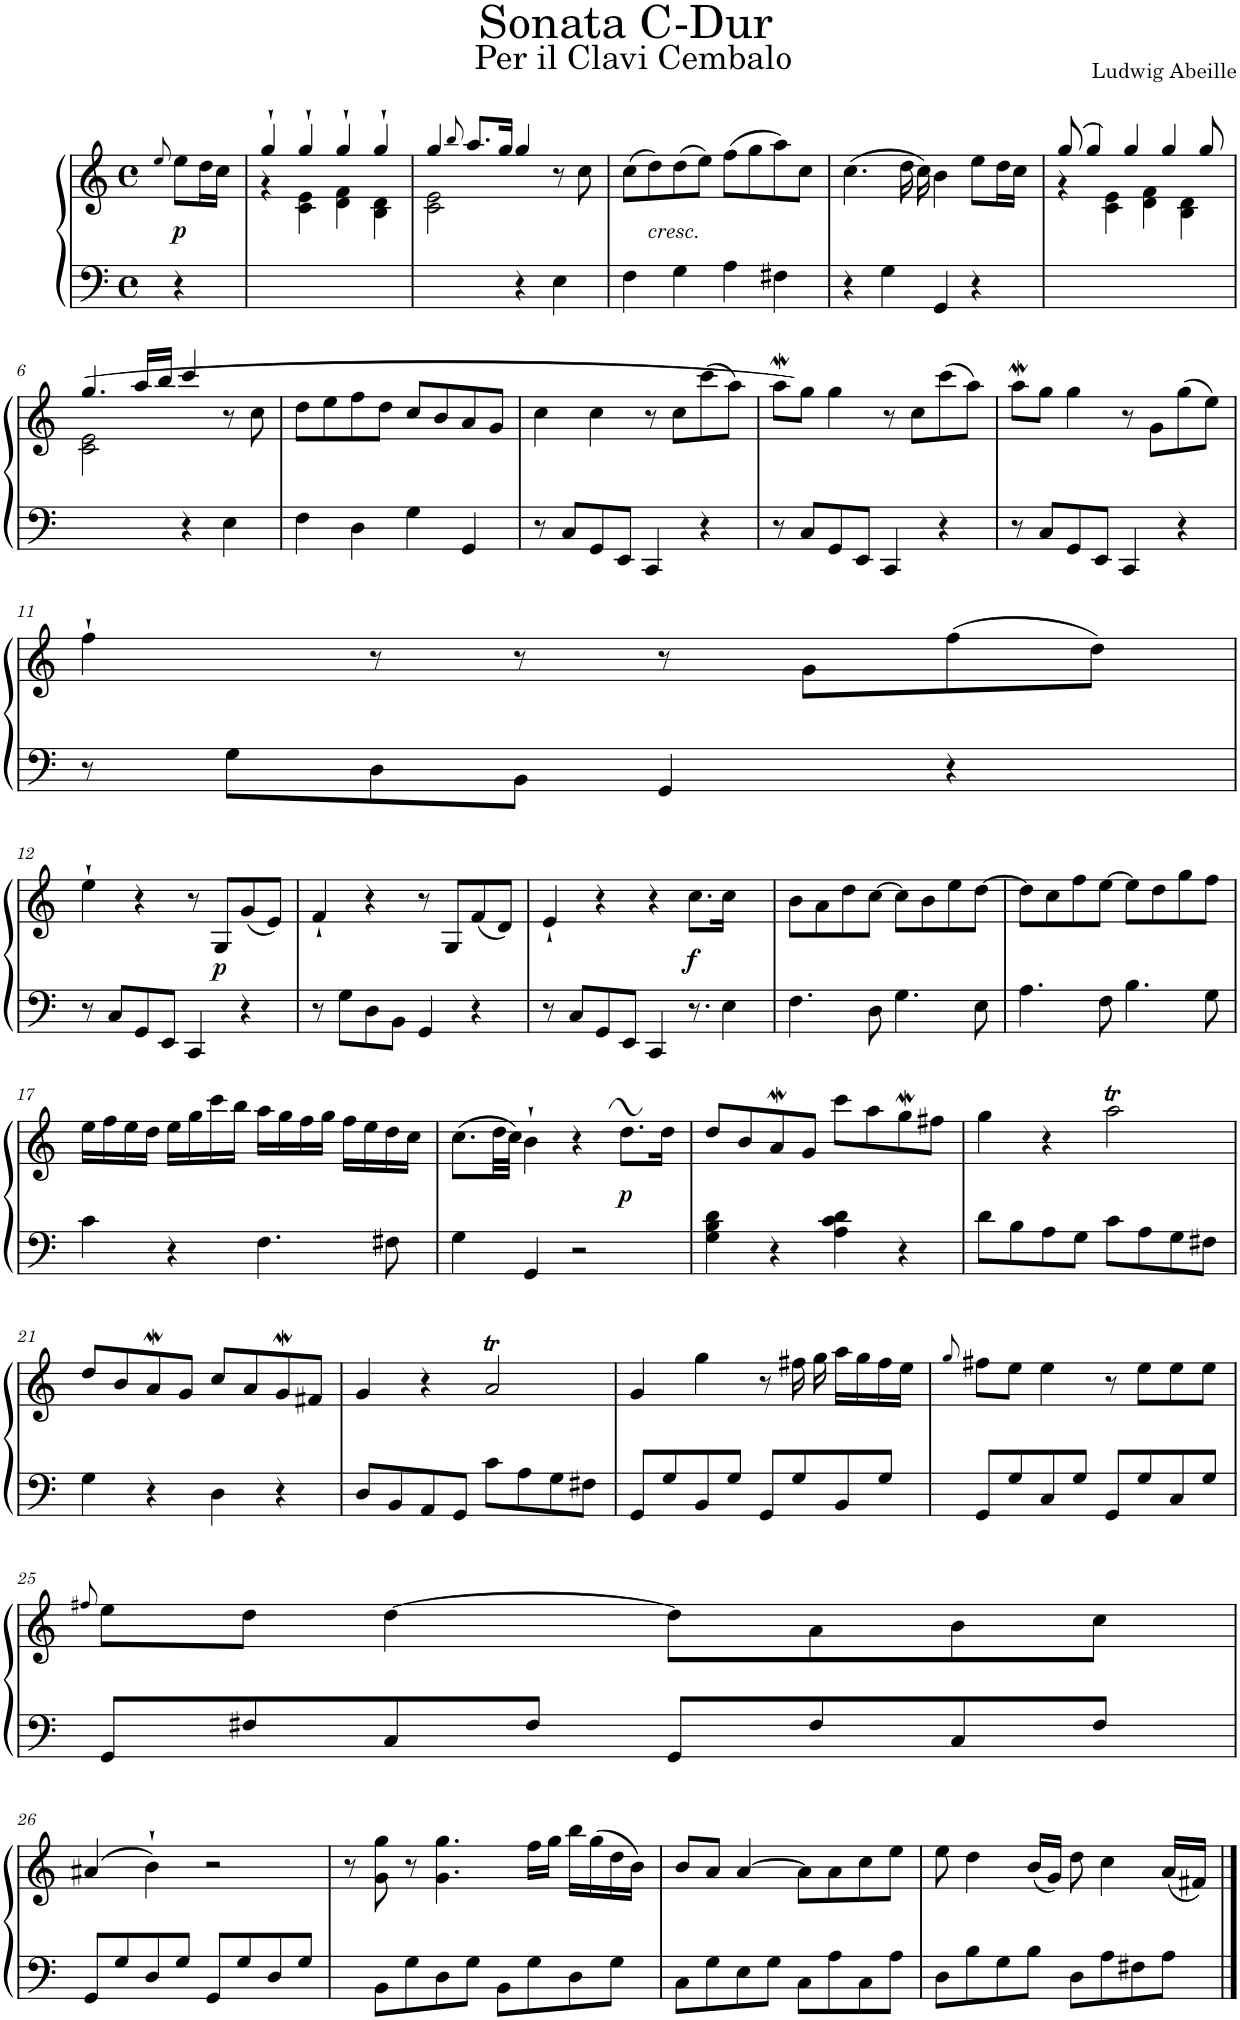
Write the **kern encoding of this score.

**kern	**kern	**dynam
*part1	*part1	*part1
*staff2	*staff1	*staff1/2
*I"Piano	*	*
*I'Pno	*	*
*clefF4	*clefG2	*
*k[]	*k[]	*
*M4/4	*M4/4	*
*met(c)	*met(c)	*
=	=	=
.	8qee/	.
!	!	!LO:DY:b
4r	8ee\L	p
.	16dd\L	.
.	16cc\JJ	.
=1	=1	=1
*	*^	*
1ryy	4gg`/	4r	.
.	4gg`/	4c\ 4e\	.
.	4gg`/	4d\ 4f\	.
.	4gg`/	4B\ 4d\	.
=2	=2	=2	=2
2ryy	4gg/	2c\ 2e\	.
.	8qbb/	.	.
.	8.aa/L	.	.
.	16gg/Jk	.	.
4r	4gg/	2ryy	.
4E\	8r	.	.
.	8cc\	.	.
*	*v	*v	*
=3	=3	=3
4F\	(>8cc\L	.
!	!LO:TX:b:i:t=cresc.	!
.	8dd\)	.
4G\	(>8dd\	.
.	8ee\J)	.
4A\	(>8ff\L	.
.	8gg\	.
4F#X\	8aa\)	.
.	8cc\J	.
=4	=4	=4
4r	(>4.cc\	.
4G\	.	.
.	16dd\	.
.	16cc\)	.
4GG/	4b\	.
4r	8ee\L	.
.	16dd\L	.
.	16cc\JJ	.
=5	=5	=5
*	*^	*
1ryy	[>8gg/	4r	.
.	4gg/]	.	.
.	.	4c\ 4e\	.
.	4gg/	.	.
.	.	4d\ 4f\	.
.	4gg/	.	.
.	.	4B\ 4d\	.
.	8gg/	.	.
!!LO:LB:g=z	!!
=6	=6	=6	=6
2ryy	[4.gg/	2c\ 2e\	.
.	16aa/LL	.	.
.	16bb/JJ	.	.
4r	4ccc/	2ryy	.
4E\	8r	.	.
.	8cc\	.	.
*	*v	*v	*
=7	=7	=7
4F\	8dd\L	.
.	8ee\	.
4D\	8ff\	.
.	8dd\J	.
4G\	8cc/L	.
.	8b/	.
4GG/	8a/	.
.	8g/J	.
=8	=8	=8
8r	4cc\	.
8C/L	.	.
8GG/	4cc\	.
8EE/J	.	.
4CC/	8r	.
.	8cc\L	.
4r	(>8ccc\	.
.	8aa\J)	.
=9	=9	=9
8r	8aaW\L	.
8C/L	8gg\J]	.
8GG/	4gg\	.
8EE/J	.	.
4CC/	8r	.
.	8cc\L	.
4r	(>8ccc\	.
.	8aa\J)	.
=10	=10	=10
8r	8aaW\L	.
8C/L	8gg\J	.
8GG/	4gg\	.
8EE/J	.	.
4CC/	8r	.
.	8g\L	.
4r	(>8gg\	.
.	8ee\J)	.
!!LO:LB:g=z
=11	=11	=11
8r	4ff`\	.
8G\L	.	.
8D\	8r	.
8BB\J	8r	.
4GG/	8r	.
.	8g\L	.
4r	(>8ff\	.
.	8dd\J)	.
!!LO:LB:g=z
=12	=12	=12
8r	4ee`\	.
8C/L	.	.
8GG/	4r	.
8EE/J	.	.
4CC/	8r	.
!	!	!LO:DY:b
.	8G/L	p
4r	(<8g/	.
.	8e/J)	.
=13	=13	=13
8r	4f`/	.
8G\L	.	.
8D\	4r	.
8BB\J	.	.
4GG/	8r	.
.	8G/L	.
4r	(<8f/	.
.	8d/J)	.
=14	=14	=14
8r	4e`/	.
8C/L	.	.
8GG/	4r	.
8EE/J	.	.
4CC/	4r	.
!	!	!LO:DY:b
8.r	8.cc\L	f
[16E\	16cc\Jk	.
8.ryy	8.ryy	.
=15	=15	=15
4.F\	8b\L	.
.	8a\	.
.	8dd\	.
8.E\]	[>8cc\J	.
.	8cc\L]	.
8D\	.	.
.	8b\	.
4.G\	.	.
.	8ee\	.
.	[>8dd\J	.
.	8.ryy	.
8E\	.	.
=16	=16	=16
4.A\	8dd\L]	.
.	8cc\	.
.	8ff\	.
8F\	[>8ee\J	.
4.B\	8ee\L]	.
.	8dd\	.
.	8gg\	.
8G\	8ff\J	.
!!LO:LB:g=z
=17	=17	=17
4c\	16ee\LL	.
.	16ff\	.
.	16ee\	.
.	16dd\JJ	.
4r	16ee\LL	.
.	16gg\	.
.	16ccc\	.
.	16bb\JJ	.
4.F\	16aa\LL	.
.	16gg\	.
.	16ff\	.
.	16gg\JJ	.
.	16ff\LL	.
.	16ee\	.
8F#X\	16dd\	.
.	16cc\JJ	.
=18	=18	=18
4G\	(>8.cc\L	.
.	32dd\LL	.
.	32cc\JJJ)	.
4GG/	4b`\	.
2r	4r	.
!	!	!LO:DY:b
.	8.dd\L	p
.	16dd\Jk	.
=19	=19	=19
4G\ 4B\ 4d\	8dd/L	.
.	8b/	.
4r	8aW/	.
.	8g/J	.
4A\ 4c\ 4d\	8ccc\L	.
.	8aa\	.
4r	8ggW\	.
.	8ff#X\J	.
=20	=20	=20
8d\L	4gg\	.
8B\	.	.
8A\	4r	.
8G\J	.	.
8c\L	2aaT\	.
8A\	.	.
8G\	.	.
8F#X\J	.	.
!!LO:LB:g=z
=21	=21	=21
4G\	8dd/L	.
.	8b/	.
4r	8aW/	.
.	8g/J	.
4D\	8cc/L	.
.	8a/	.
4r	8gW/	.
.	8f#X/J	.
=22	=22	=22
8D/L	4g/	.
8BB/	.	.
8AA/	4r	.
8GG/J	.	.
8c\L	2aT/	.
8A\	.	.
8G\	.	.
8F#X\J	.	.
=23	=23	=23
8GG/L	4g/	.
8G/	.	.
8BB/	4gg\	.
8G/J	.	.
8GG/L	8r	.
8G/	16ff#X\	.
.	16gg\	.
8BB/	16aa\LL	.
.	16gg\	.
8G/J	16ff#\	.
.	16ee\JJ	.
=24	=24	=24
.	8qgg/	.
8GG/L	8ff#X\L	.
8G/	8ee\J	.
8C/	4ee\	.
8G/J	.	.
8GG/L	8r	.
8G/	8ee\L	.
8C/	8ee\	.
8G/J	8ee\J	.
!!LO:LB:g=z
=25	=25	=25
.	8qff#X/	.
8GG/L	8ee\L	.
8F#X/	8dd\J	.
8C/	[>4dd\	.
8F#/J	.	.
8GG/L	8dd\L]	.
8F#/	8a\	.
8C/	8b\	.
8F#/J	8cc\J	.
!!LO:LB:g=z
=26	=26	=26
8GG/L	(>4a#X/	.
8G/	.	.
8D/	4b`\)	.
8G/J	.	.
8GG/L	2r	.
8G/	.	.
8D/	.	.
8G/J	.	.
=27	=27	=27
8ryy	8r	.
8BB\L	8g\ 8gg\	.
8G\	8r	.
8D\	4.g\ 4.gg\	.
8G\J	.	.
8BB\L	.	.
8G\	16ff\LL	.
.	16gg\JJ	.
8D\	16bb\LL	.
.	(>16gg\	.
8G\J	16dd\	.
.	16b\JJ)	.
=28	=28	=28
8C\L	8b/L	.
8G\	8a/J	.
8E\	[>4a/	.
8G\J	.	.
8C\L	8a\L]	.
8A\	8a\	.
8C\	8cc\	.
8A\J	8ee\J	.
=29	=29	=29
8D\L	8ee\	.
8B\	4dd\	.
8G\	.	.
8B\J	(<16b/LL	.
.	16g/JJ)	.
8D\L	8dd\	.
8A\	4cc\	.
8F#X\	.	.
8A\J	(<16a/LL	.
.	16f#X/JJ)	.
==	==	==
*-	*-	*-
